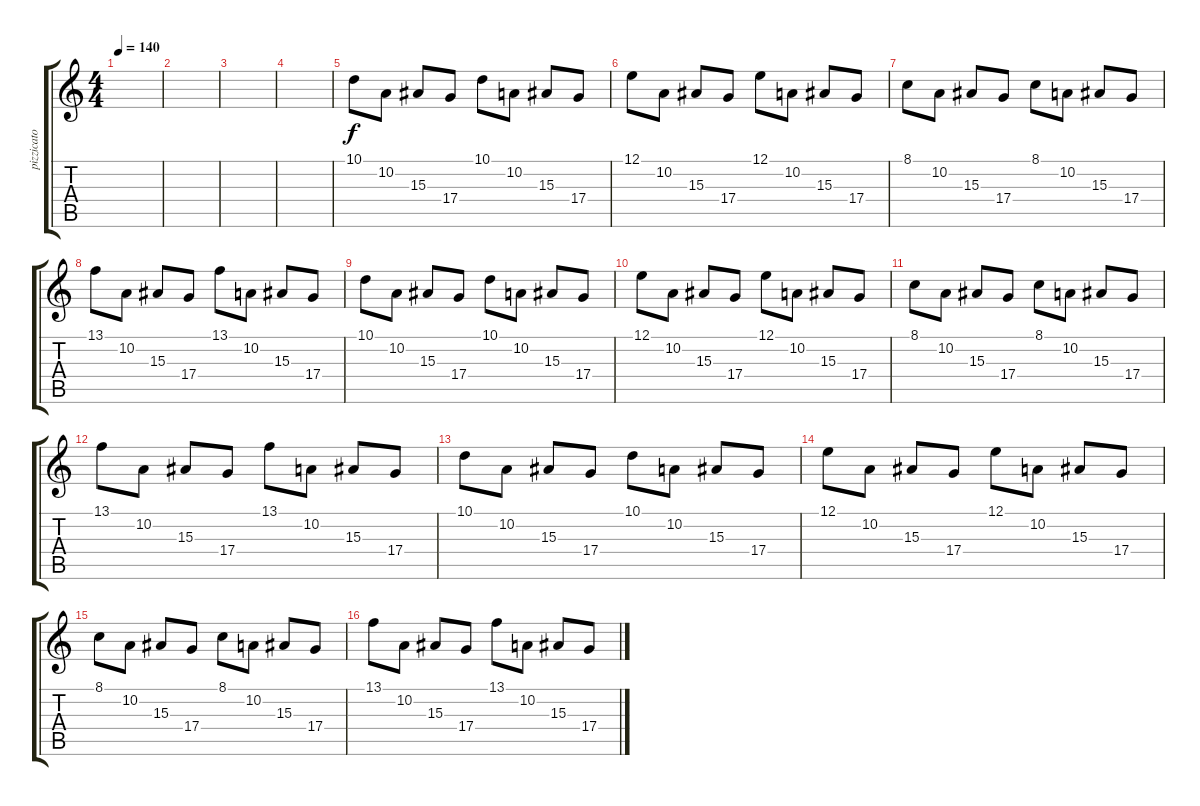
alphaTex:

\track ("pizzicato" "pizzicato") {instrument pizzicatostrings}
\staff {score tabs}
\tuning (E4 B3 G3 D3 A2 E2) {hide}
\ts (4 4)
\tempo 140
\clef g2
\ks c
|
|
|
|
10.1.8 10.2.8 15.3.8 17.4.8 10.1.8 10.2.8 15.3.8 17.4.8 |
12.1.8 10.2.8 15.3.8 17.4.8 12.1.8 10.2.8 15.3.8 17.4.8 |
8.1.8 10.2.8 15.3.8 17.4.8 8.1.8 10.2.8 15.3.8 17.4.8 |
13.1.8 10.2.8 15.3.8 17.4.8 13.1.8 10.2.8 15.3.8 17.4.8 |
10.1.8 10.2.8 15.3.8 17.4.8 10.1.8 10.2.8 15.3.8 17.4.8 |
12.1.8 10.2.8 15.3.8 17.4.8 12.1.8 10.2.8 15.3.8 17.4.8 |
8.1.8 10.2.8 15.3.8 17.4.8 8.1.8 10.2.8 15.3.8 17.4.8 |
13.1.8 10.2.8 15.3.8 17.4.8 13.1.8 10.2.8 15.3.8 17.4.8 |
10.1.8 10.2.8 15.3.8 17.4.8 10.1.8 10.2.8 15.3.8 17.4.8 |
12.1.8 10.2.8 15.3.8 17.4.8 12.1.8 10.2.8 15.3.8 17.4.8 |
8.1.8 10.2.8 15.3.8 17.4.8 8.1.8 10.2.8 15.3.8 17.4.8 |
13.1.8 10.2.8 15.3.8 17.4.8 13.1.8 10.2.8 15.3.8 17.4.8
